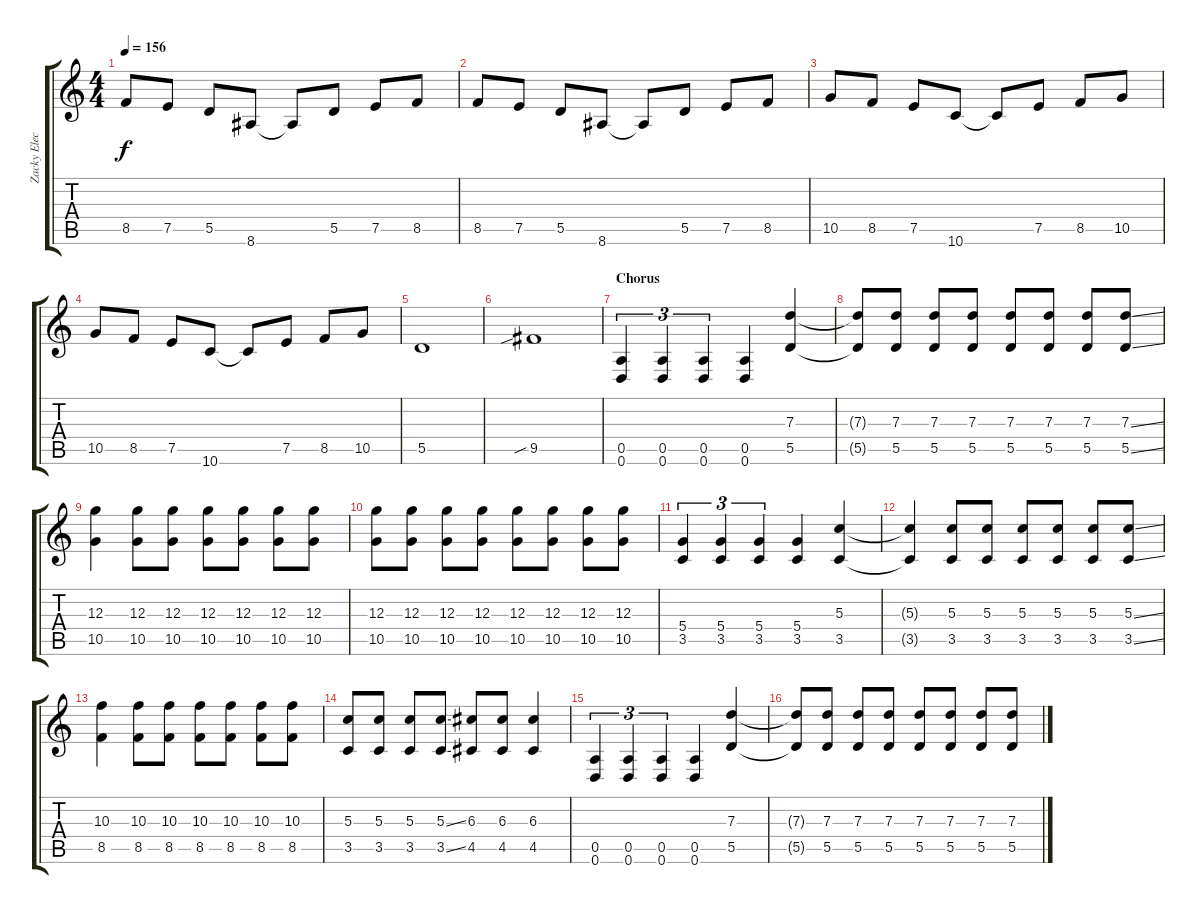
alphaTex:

\track ("Zacky Electric" "Zacky Elec") {instrument distortionguitar}
\staff {score tabs}
\tuning (E4 B3 G3 D3 A2 D2) {hide}
\ts (4 4)
\tempo 156
\clef g2
\ks c
8.5.8{dy f} 7.5.8 5.5.8 8.6.8 8.6{t}.8 5.5.8 7.5.8 8.5.8 |
8.5.8 7.5.8 5.5.8 8.6.8 8.6{t}.8 5.5.8 7.5.8 8.5.8 |
10.5.8 8.5.8 7.5.8 10.6.8 10.6{t}.8 7.5.8 8.5.8 10.5.8 |
10.5.8 8.5.8 7.5.8 10.6.8 10.6{t}.8 7.5.8 8.5.8 10.5.8 |
5.5.1 |
9.5{sib}.1 |
\section ("" "Chorus")
(0.5 0.6).4{tu (3 2)} (0.5 0.6).4{tu (3 2)} (0.5 0.6).4{tu (3 2)} (0.5 0.6).4 (7.3 5.5).4{volume 9} |
(7.3{t} 5.5{t}).8 (7.3 5.5).8 (7.3 5.5).8 (7.3 5.5).8 (7.3 5.5).8 (7.3 5.5).8 (7.3 5.5).8 (7.3{ss} 5.5{ss}).8 |
(12.3 10.5).4 (12.3 10.5).8 (12.3 10.5).8 (12.3 10.5).8 (12.3 10.5).8 (12.3 10.5).8 (12.3 10.5).8 |
(12.3 10.5).8 (12.3 10.5).8 (12.3 10.5).8 (12.3 10.5).8 (12.3 10.5).8 (12.3 10.5).8 (12.3 10.5).8 (12.3 10.5).8 |
(5.4 3.5).4{tu (3 2) volume 16} (5.4 3.5).4{tu (3 2)} (5.4 3.5).4{tu (3 2)} (5.4 3.5).4 (5.3 3.5).4{volume 8} |
(5.3{t} 3.5{t}).4 (5.3 3.5).8 (5.3 3.5).8 (5.3 3.5).8 (5.3 3.5).8 (5.3 3.5).8 (5.3{ss} 3.5{ss}).8 |
(10.3 8.5).4 (10.3 8.5).8 (10.3 8.5).8 (10.3 8.5).8 (10.3 8.5).8 (10.3 8.5).8 (10.3 8.5).8 |
(5.3 3.5).8 (5.3 3.5).8 (5.3 3.5).8 (5.3{ss} 3.5{ss}).8 (6.3 4.5).8 (6.3 4.5).8 (6.3 4.5).4 |
(0.5 0.6).4{tu (3 2)} (0.5 0.6).4{tu (3 2)} (0.5 0.6).4{tu (3 2)} (0.5 0.6).4 (7.3 5.5).4{volume 9} |
(7.3{t} 5.5{t}).8 (7.3 5.5).8 (7.3 5.5).8 (7.3 5.5).8 (7.3 5.5).8 (7.3 5.5).8 (7.3 5.5).8 (7.3{ss} 5.5{ss}).8
